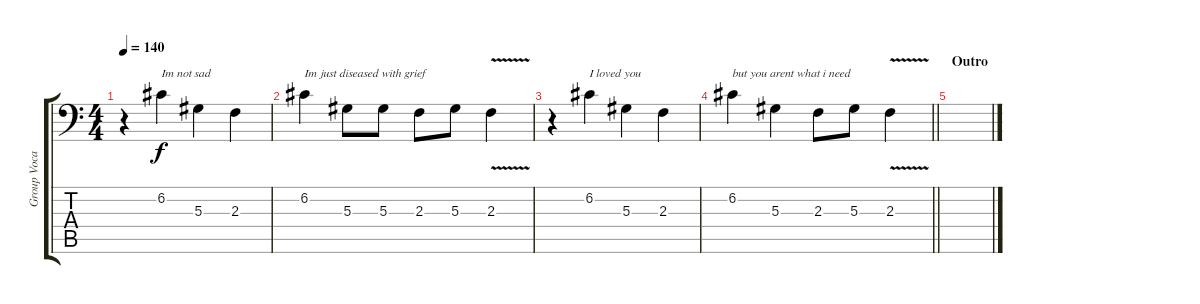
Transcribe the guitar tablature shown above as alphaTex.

\track ("Group Vocal" "Group Voca") {instrument baritonesax}
\staff {score tabs}
\tuning (C4 G3 Eb3 Bb2 F2 Bb1) {hide}
\ts (4 4)
\tempo 140
\clef f4
\ks c
r.4{dy f} 6.2.4{txt "Im not sad"} 5.3.4 2.3.4 |
6.2.4{txt "Im just diseased with grief"} 5.3.8 5.3.8 2.3.8 5.3.8 2.3{v}.4 |
r.4 6.2.4{txt "I loved you"} 5.3.4 2.3.4 |
\barLineRight lightlight
6.2.4{txt "but you arent what i need"} 5.3.4 2.3.8 5.3.8 2.3{v}.4 |
\section ("" "Outro")
